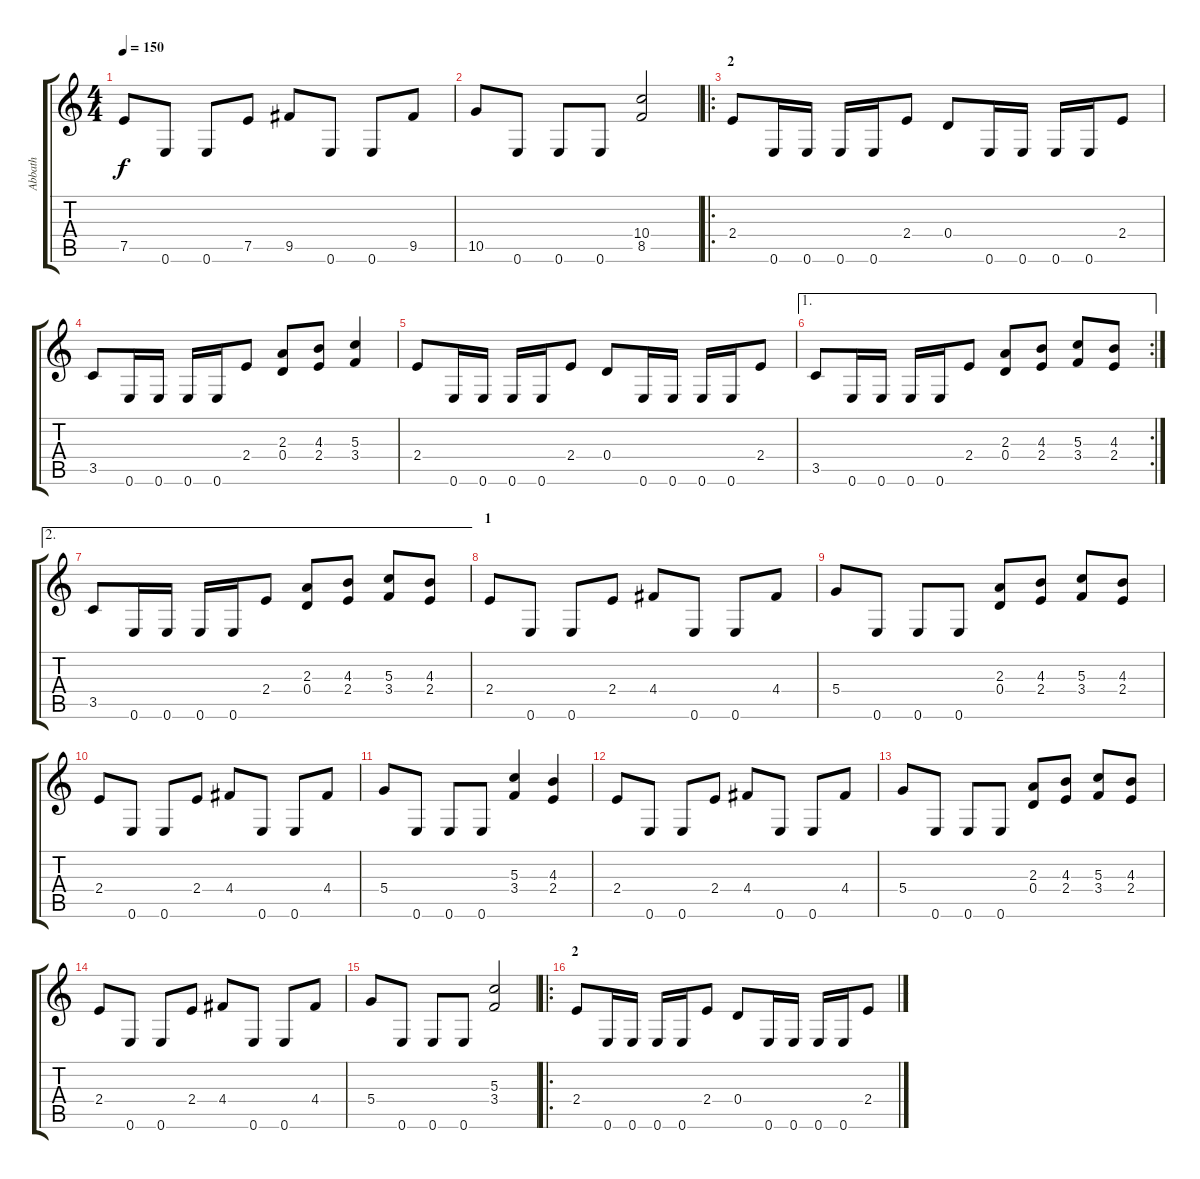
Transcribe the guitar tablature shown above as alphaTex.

\track ("Abbath" "Abbath") {instrument distortionguitar}
\staff {score tabs}
\tuning (E4 B3 G3 D3 A2 E2) {hide}
\ts (4 4)
\tempo 150
\clef g2
\ks c
7.5.8{dy f} 0.6.8 0.6.8 7.5.8 9.5.8 0.6.8 0.6.8 9.5.8 |
10.5.8 0.6.8 0.6.8 0.6.8 (10.4 8.5).2 |
\ro
\section ("" "2")
2.4.8 0.6.16 0.6.16 0.6.16 0.6.16 2.4.8 0.4.8 0.6.16 0.6.16 0.6.16 0.6.16 2.4.8 |
3.5.8 0.6.16 0.6.16 0.6.16 0.6.16 2.4.8 (2.3 0.4).8 (4.3 2.4).8 (5.3 3.4).4 |
2.4.8 0.6.16 0.6.16 0.6.16 0.6.16 2.4.8 0.4.8 0.6.16 0.6.16 0.6.16 0.6.16 2.4.8 |
\ae 1
\rc 2
3.5.8 0.6.16 0.6.16 0.6.16 0.6.16 2.4.8 (2.3 0.4).8 (4.3 2.4).8 (5.3 3.4).8 (4.3 2.4).8 |
\ae 2
3.5.8 0.6.16 0.6.16 0.6.16 0.6.16 2.4.8 (2.3 0.4).8 (4.3 2.4).8 (5.3 3.4).8 (4.3 2.4).8 |
\section ("" "1")
2.4.8 0.6.8 0.6.8 2.4.8 4.4.8 0.6.8 0.6.8 4.4.8 |
5.4.8 0.6.8 0.6.8 0.6.8 (2.3 0.4).8 (4.3 2.4).8 (5.3 3.4).8 (4.3 2.4).8 |
2.4.8 0.6.8 0.6.8 2.4.8 4.4.8 0.6.8 0.6.8 4.4.8 |
5.4.8 0.6.8 0.6.8 0.6.8 (5.3 3.4).4 (4.3 2.4).4 |
2.4.8 0.6.8 0.6.8 2.4.8 4.4.8 0.6.8 0.6.8 4.4.8 |
5.4.8 0.6.8 0.6.8 0.6.8 (2.3 0.4).8 (4.3 2.4).8 (5.3 3.4).8 (4.3 2.4).8 |
2.4.8 0.6.8 0.6.8 2.4.8 4.4.8 0.6.8 0.6.8 4.4.8 |
5.4.8 0.6.8 0.6.8 0.6.8 (5.3 3.4).2 |
\ro
\section ("" "2")
2.4.8 0.6.16 0.6.16 0.6.16 0.6.16 2.4.8 0.4.8 0.6.16 0.6.16 0.6.16 0.6.16 2.4.8
